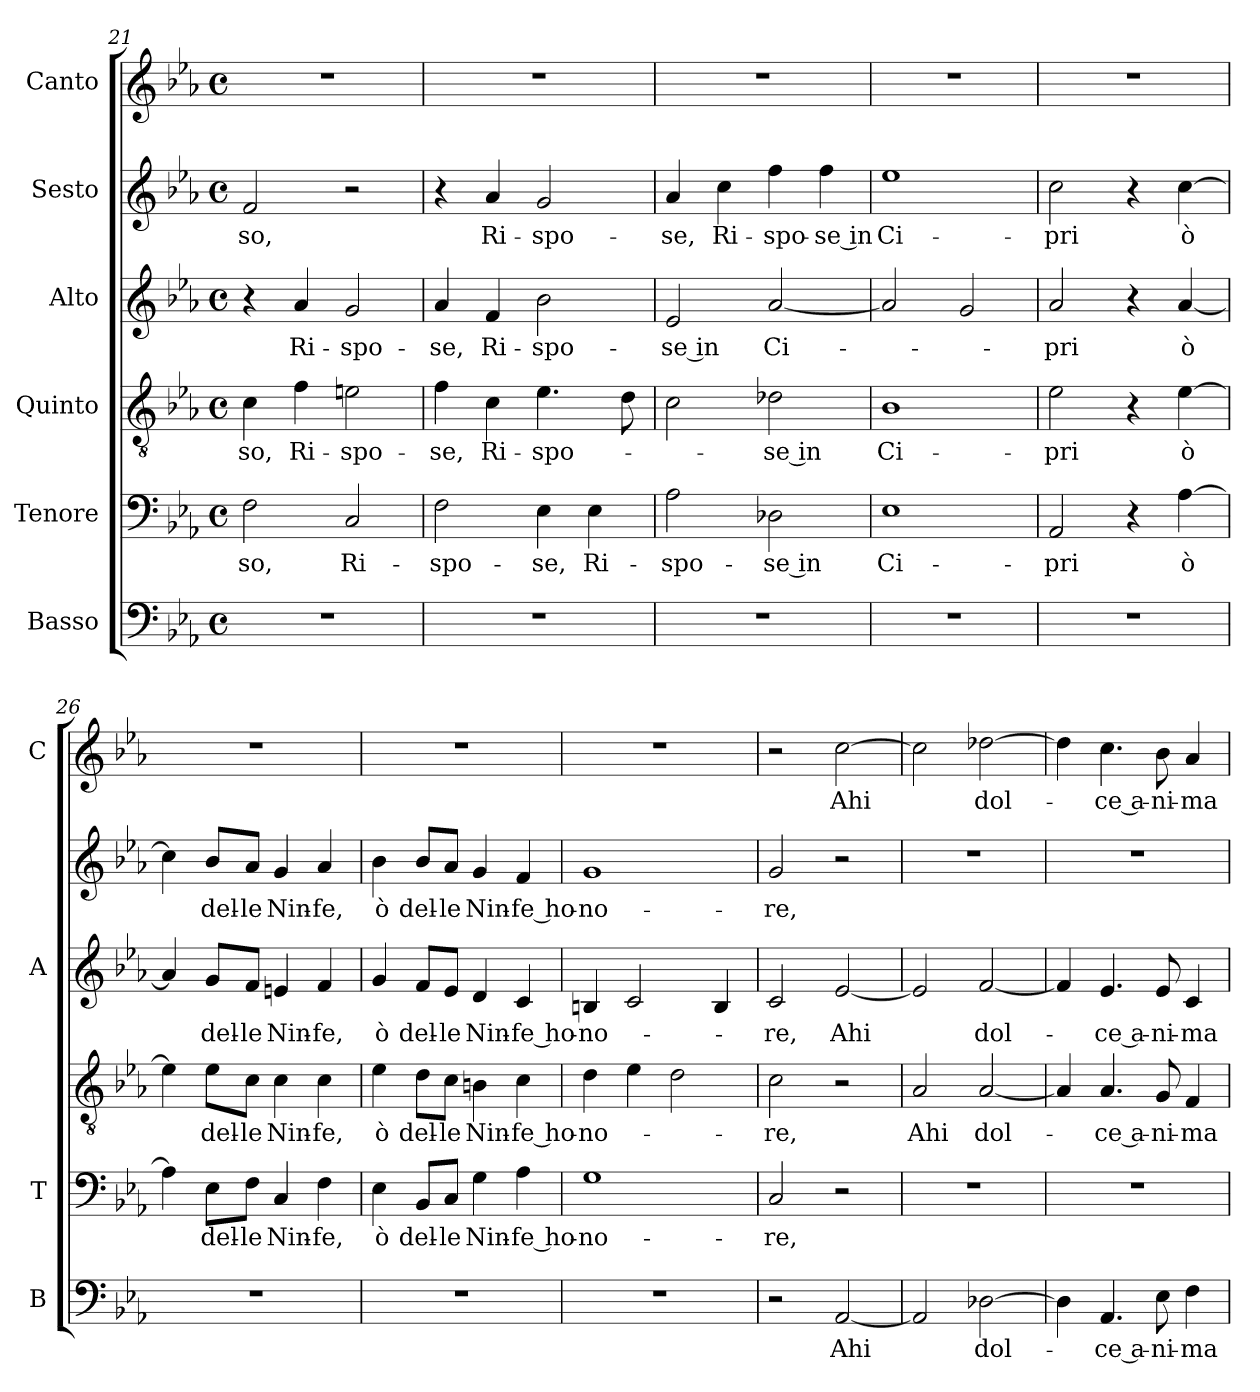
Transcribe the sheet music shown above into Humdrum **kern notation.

**kern	**text	**kern	**text	**kern	**text	**kern	**text	**kern	**text	**kern	**text
*part6	*part6	*part5	*part5	*part4	*part4	*part3	*part3	*part2	*part2	*part1	*part1
*staff6	*staff6	*staff5	*staff5	*staff4	*staff4	*staff3	*staff3	*staff2	*staff2	*staff1	*staff1
*I"Basso	*	*I"Tenore	*	*I"Quinto	*	*I"Alto	*	*I"Sesto	*	*I"Canto	*
*I'B	*	*I'T	*	*	*	*I'A	*	*	*	*I'C	*
*clefF4	*	*clefF4	*	*clefGv2	*	*clefG2	*	*clefG2	*	*clefG2	*
*k[b-e-a-]	*	*k[b-e-a-]	*	*k[b-e-a-]	*	*k[b-e-a-]	*	*k[b-e-a-]	*	*k[b-e-a-]	*
*E-:	*	*E-:	*	*E-:	*	*E-:	*	*E-:	*	*E-:	*
*M4/4	*	*M4/4	*	*M4/4	*	*M4/4	*	*M4/4	*	*M4/4	*
*met(c)	*	*met(c)	*	*met(c)	*	*met(c)	*	*met(c)	*	*met(c)	*
=21	=21	=21	=21	=21	=21	=21	=21	=21	=21	=21	=21
!	!	!	!LO:LY:b	!	!LO:LY:b	!	!	!	!LO:LY:b	!	!
1r	.	2F\	-so,	4c\	-so,	4r	.	2f/	-so,	1r	.
!	!	!	!	!	!LO:LY:b	!	!LO:LY:b	!	!	!	!
.	.	.	.	4f\	Ri-	4a-/	Ri-	.	.	.	.
!	!	!	!LO:LY:b	!	!LO:LY:b	!	!LO:LY:b	!	!	!	!
.	.	2C/	Ri-	2en\	-spo-	2g/	-spo-	2r	.	.	.
=22	=22	=22	=22	=22	=22	=22	=22	=22	=22	=22	=22
!	!	!	!LO:LY:b	!	!LO:LY:b	!	!LO:LY:b	!	!	!	!
1r	.	2F\	-spo-	4f\	-se,	4a-/	-se,	4r	.	1r	.
!	!	!	!	!	!LO:LY:b	!	!LO:LY:b	!	!LO:LY:b	!	!
.	.	.	.	4c\	Ri-	4f/	Ri-	4a-/	Ri-	.	.
!	!	!	!LO:LY:b	!	!LO:LY:b	!	!LO:LY:b	!	!LO:LY:b	!	!
.	.	4E-\	-se,	4.e-\	-spo-	2b-\	-spo-	2g/	-spo-	.	.
!	!	!	!LO:LY:b	!	!	!	!	!	!	!	!
.	.	4E-\	Ri-	.	.	.	.	.	.	.	.
.	.	.	.	8d\	.	.	.	.	.	.	.
!!LO:LB:g=z
=23	=23	=23	=23	=23	=23	=23	=23	=23	=23	=23	=23
!	!	!	!LO:LY:b	!	!	!	!LO:LY:b	!	!LO:LY:b	!	!
1r	.	2A-\	-spo-	2c\	.	2e-/	-se in	4a-/	-se,	1r	.
!	!	!	!	!	!	!	!	!	!LO:LY:b	!	!
.	.	.	.	.	.	.	.	4cc\	Ri-	.	.
!	!	!	!LO:LY:b	!	!LO:LY:b	!	!LO:LY:b	!	!LO:LY:b	!	!
.	.	2D-X\	-se in	2d-X\	-se in	[2a-/	Ci-	4ff\	-spo-	.	.
!	!	!	!	!	!	!	!	!	!LO:LY:b	!	!
.	.	.	.	.	.	.	.	4ff\	-se in	.	.
=24	=24	=24	=24	=24	=24	=24	=24	=24	=24	=24	=24
!	!	!	!LO:LY:b	!	!LO:LY:b	!	!	!	!LO:LY:b	!	!
1r	.	1E-	Ci-	1B-	Ci-	2a-/]	.	1ee-	Ci-	1r	.
.	.	.	.	.	.	2g/	.	.	.	.	.
=25	=25	=25	=25	=25	=25	=25	=25	=25	=25	=25	=25
!	!	!	!LO:LY:b	!	!LO:LY:b	!	!LO:LY:b	!	!LO:LY:b	!	!
1r	.	2AA-/	-pri	2e-\	-pri	2a-/	-pri	2cc\	-pri	1r	.
.	.	4r	.	4r	.	4r	.	4r	.	.	.
!	!	!	!LO:LY:b	!	!LO:LY:b	!	!LO:LY:b	!	!LO:LY:b	!	!
.	.	[4A-\	ò	[4e-\	ò	[4a-/	ò	[4cc\	ò	.	.
=26	=26	=26	=26	=26	=26	=26	=26	=26	=26	=26	=26
1r	.	4A-\]	.	4e-\]	.	4a-/]	.	4cc\]	.	1r	.
!	!	!	!LO:LY:b	!	!LO:LY:b	!	!LO:LY:b	!	!LO:LY:b	!	!
.	.	8E-\L	del-	8e-\L	del-	8g/L	del-	8b-/L	del-	.	.
!	!	!	!LO:LY:b	!	!LO:LY:b	!	!LO:LY:b	!	!LO:LY:b	!	!
.	.	8F\J	-le	8c\J	-le	8f/J	-le	8a-/J	-le	.	.
!	!	!	!LO:LY:b	!	!LO:LY:b	!	!LO:LY:b	!	!LO:LY:b	!	!
.	.	4C/	Nin-	4c\	Nin-	4en/	Nin-	4g/	Nin-	.	.
!	!	!	!LO:LY:b	!	!LO:LY:b	!	!LO:LY:b	!	!LO:LY:b	!	!
.	.	4F\	-fe,	4c\	-fe,	4f/	-fe,	4a-/	-fe,	.	.
=27	=27	=27	=27	=27	=27	=27	=27	=27	=27	=27	=27
!	!	!	!LO:LY:b	!	!LO:LY:b	!	!LO:LY:b	!	!LO:LY:b	!	!
1r	.	4E-\	ò	4e-\	ò	4g/	ò	4b-\	ò	1r	.
!	!	!	!LO:LY:b	!	!LO:LY:b	!	!LO:LY:b	!	!LO:LY:b	!	!
.	.	8BB-/L	del-	8d\L	del-	8f/L	del-	8b-/L	del-	.	.
!	!	!	!LO:LY:b	!	!LO:LY:b	!	!LO:LY:b	!	!LO:LY:b	!	!
.	.	8C/J	-le	8c\J	-le	8e-/J	-le	8a-/J	-le	.	.
!	!	!	!LO:LY:b	!	!LO:LY:b	!	!LO:LY:b	!	!LO:LY:b	!	!
.	.	4G\	Nin-	4Bn\	Nin-	4d/	Nin-	4g/	Nin-	.	.
!	!	!	!LO:LY:b	!	!LO:LY:b	!	!LO:LY:b	!	!LO:LY:b	!	!
.	.	4A-\	-fe ho-	4c\	-fe ho-	4c/	-fe ho-	4f/	-fe ho-	.	.
=28	=28	=28	=28	=28	=28	=28	=28	=28	=28	=28	=28
!	!	!	!LO:LY:b	!	!LO:LY:b	!	!LO:LY:b	!	!LO:LY:b	!	!
1r	.	1G	-no-	4d\	-no-	4Bn/	-no-	1g	-no-	1r	.
.	.	.	.	4e-\	.	2c/	.	.	.	.	.
.	.	.	.	2d\	.	.	.	.	.	.	.
.	.	.	.	.	.	4B/	.	.	.	.	.
=29	=29	=29	=29	=29	=29	=29	=29	=29	=29	=29	=29
!	!	!	!LO:LY:b	!	!LO:LY:b	!	!LO:LY:b	!	!LO:LY:b	!	!
2r	.	2C/	-re,	2c\	-re,	2c/	-re,	2g/	-re,	2r	.
!	!LO:LY:b	!	!	!	!	!	!LO:LY:b	!	!	!	!LO:LY:b
[2AA-/	Ahi	2r	.	2r	.	[2e-/	Ahi	2r	.	[2cc\	Ahi
=30	=30	=30	=30	=30	=30	=30	=30	=30	=30	=30	=30
!	!	!	!	!	!LO:LY:b	!	!	!	!	!	!
2AA-/]	.	1r	.	2A-/	Ahi	2e-/]	.	1r	.	2cc\]	.
!	!LO:LY:b	!	!	!	!LO:LY:b	!	!LO:LY:b	!	!	!	!LO:LY:b
[2D-X\	dol-	.	.	[2A-/	dol-	[2f/	dol-	.	.	[2dd-X\	dol-
!!LO:LB:g=z
=31	=31	=31	=31	=31	=31	=31	=31	=31	=31	=31	=31
4D-\]	.	1r	.	4A-/]	.	4f/]	.	1r	.	4dd-\]	.
!	!LO:LY:b	!	!	!	!LO:LY:b	!	!LO:LY:b	!	!	!	!LO:LY:b
4.AA-/	-ce a-	.	.	4.A-/	-ce a-	4.e-/	-ce a-	.	.	4.cc\	-ce a-
!	!LO:LY:b	!	!	!	!LO:LY:b	!	!LO:LY:b	!	!	!	!LO:LY:b
8E-\	-ni-	.	.	8G/	-ni-	8e-/	-ni-	.	.	8b-\	-ni-
!	!LO:LY:b	!	!	!	!LO:LY:b	!	!LO:LY:b	!	!	!	!LO:LY:b
4F\	-ma	.	.	4F/	-ma	4c/	-ma	.	.	4a-/	-ma
=	=	=	=	=	=	=	=	=	=	=	=
*-	*-	*-	*-	*-	*-	*-	*-	*-	*-	*-	*-
